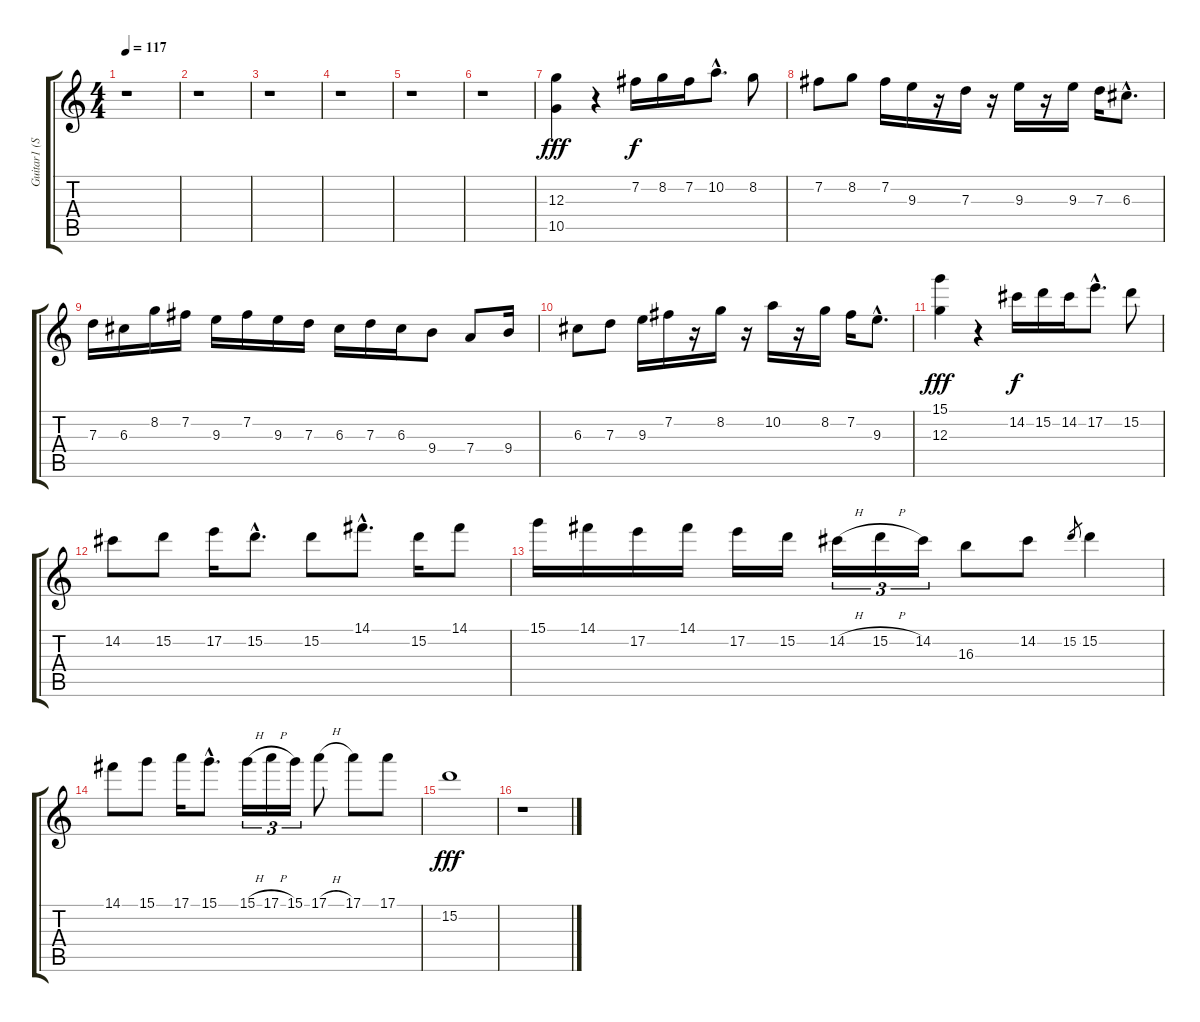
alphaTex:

\track ("Guitar1 (Solo)" "Guitar1 (S") {instrument distortionguitar}
\staff {score tabs}
\tuning (E4 B3 G3 D3 A2 E2) {hide}
\ts (4 4)
\tempo 117
\clef g2
\ks c
r.1{dy fff} |
r.1 |
r.1 |
r.1 |
r.1 |
r.1 |
(12.3 10.5).4 r.4 7.2.16{dy f} 8.2.16 7.2.16 10.2{hac}.8{d} 8.2.8 |
7.2.8 8.2.8 7.2.16 9.3.16 r.16 7.3.16 r.16 9.3.16 r.16 9.3.16 7.3.16 6.3{hac}.8{d} |
7.3.16 6.3.16 8.2.16 7.2.16 9.3.16 7.2.16 9.3.16 7.3.16 6.3.16 7.3.16 6.3.16 9.4.8 7.4.8 9.4.16 |
6.3.8 7.3.8 9.3.16 7.2.16 r.16 8.2.16 r.16 10.2.16 r.16 8.2.16 7.2.16 9.3{hac}.8{d} |
(15.1 12.3).4{dy fff} r.4 14.2.16{dy f} 15.2.16 14.2.16 17.2{hac}.8{d} 15.2.8 |
14.2.8 15.2.8 17.2.16 15.2{hac}.8{d} 15.2.8 14.1{hac}.8{d} 15.2.16 14.1.8 |
15.1.16 14.1.16 17.2.16 14.1.16 17.2.16 15.2.16 14.2{h}.16{tu (3 2)} 15.2{h}.16{tu (3 2)} 14.2.16{tu (3 2)} 16.3.8 14.2.8 15.2.8{gr} 15.2.4 |
14.1.8 15.1.8 17.1.16 15.1{hac}.8{d} 15.1{h}.16{tu (3 2)} 17.1{h}.16{tu (3 2)} 15.1.16{tu (3 2)} 17.1{h}.8 17.1.8 17.1.8 |
15.2.1{dy fff} |
r.1
